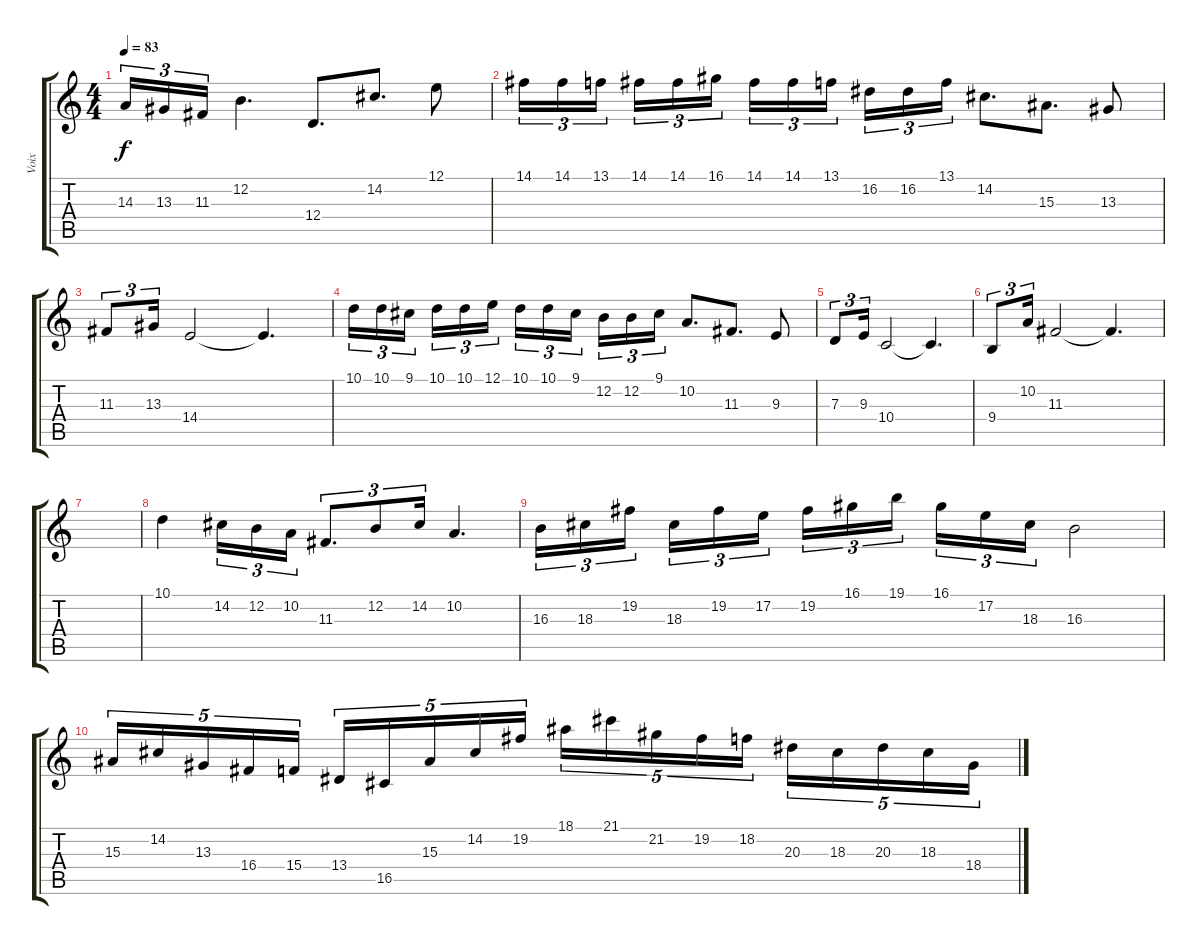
\track ("Voix" "Voix") {instrument lead3calliope}
\staff {score tabs}
\tuning (E4 B3 G3 D3 A2 E2) {hide}
\ts (4 4)
\tempo 83
\clef g2
\ks c
14.3.16{tu (3 2) dy f} 13.3.16{tu (3 2)} 11.3.16{tu (3 2)} 12.2.4{d} 12.4.8{d} 14.2.8{d} 12.1.8 |
14.1.16{tu (3 2)} 14.1.16{tu (3 2)} 13.1.16{tu (3 2)} 14.1.16{tu (3 2)} 14.1.16{tu (3 2)} 16.1.16{tu (3 2)} 14.1.16{tu (3 2)} 14.1.16{tu (3 2)} 13.1.16{tu (3 2)} 16.2.16{tu (3 2)} 16.2.16{tu (3 2)} 13.1.16{tu (3 2)} 14.2.8{d} 15.3.8{d} 13.3.8 |
11.3.8{tu (3 2)} 13.3.16{tu (3 2)} 14.4.2 14.4{t}.4{d} |
10.1.16{tu (3 2)} 10.1.16{tu (3 2)} 9.1.16{tu (3 2)} 10.1.16{tu (3 2)} 10.1.16{tu (3 2)} 12.1.16{tu (3 2)} 10.1.16{tu (3 2)} 10.1.16{tu (3 2)} 9.1.16{tu (3 2)} 12.2.16{tu (3 2)} 12.2.16{tu (3 2)} 9.1.16{tu (3 2)} 10.2.8{d} 11.3.8{d} 9.3.8 |
7.3.8{tu (3 2)} 9.3.16{tu (3 2)} 10.4.2 10.4{t}.4{d} |
9.4.8{tu (3 2)} 10.2.16{tu (3 2)} 11.3.2 11.3{t}.4{d} |
|
10.1.4 14.2.16{tu (3 2)} 12.2.16{tu (3 2)} 10.2.16{tu (3 2)} 11.3.8{d tu (3 2)} 12.2.8{tu (3 2)} 14.2.16{tu (3 2)} 10.2.4{d} |
16.3.16{tu (3 2)} 18.3.16{tu (3 2)} 19.2.16{tu (3 2)} 18.3.16{tu (3 2)} 19.2.16{tu (3 2)} 17.2.16{tu (3 2)} 19.2.16{tu (3 2)} 16.1.16{tu (3 2)} 19.1.16{tu (3 2)} 16.1.16{tu (3 2)} 17.2.16{tu (3 2)} 18.3.16{tu (3 2)} 16.3.2 |
15.3.16{tu (5 4)} 14.2.16{tu (5 4)} 13.3.16{tu (5 4)} 16.4.16{tu (5 4)} 15.4.16{tu (5 4)} 13.4.16{tu (5 4)} 16.5.16{tu (5 4)} 15.3.16{tu (5 4)} 14.2.16{tu (5 4)} 19.2.16{tu (5 4)} 18.1.16{tu (5 4)} 21.1.16{tu (5 4)} 21.2.16{tu (5 4)} 19.2.16{tu (5 4)} 18.2.16{tu (5 4)} 20.3.16{tu (5 4)} 18.3.16{tu (5 4)} 20.3.16{tu (5 4)} 18.3.16{tu (5 4)} 18.4.16{tu (5 4)}
